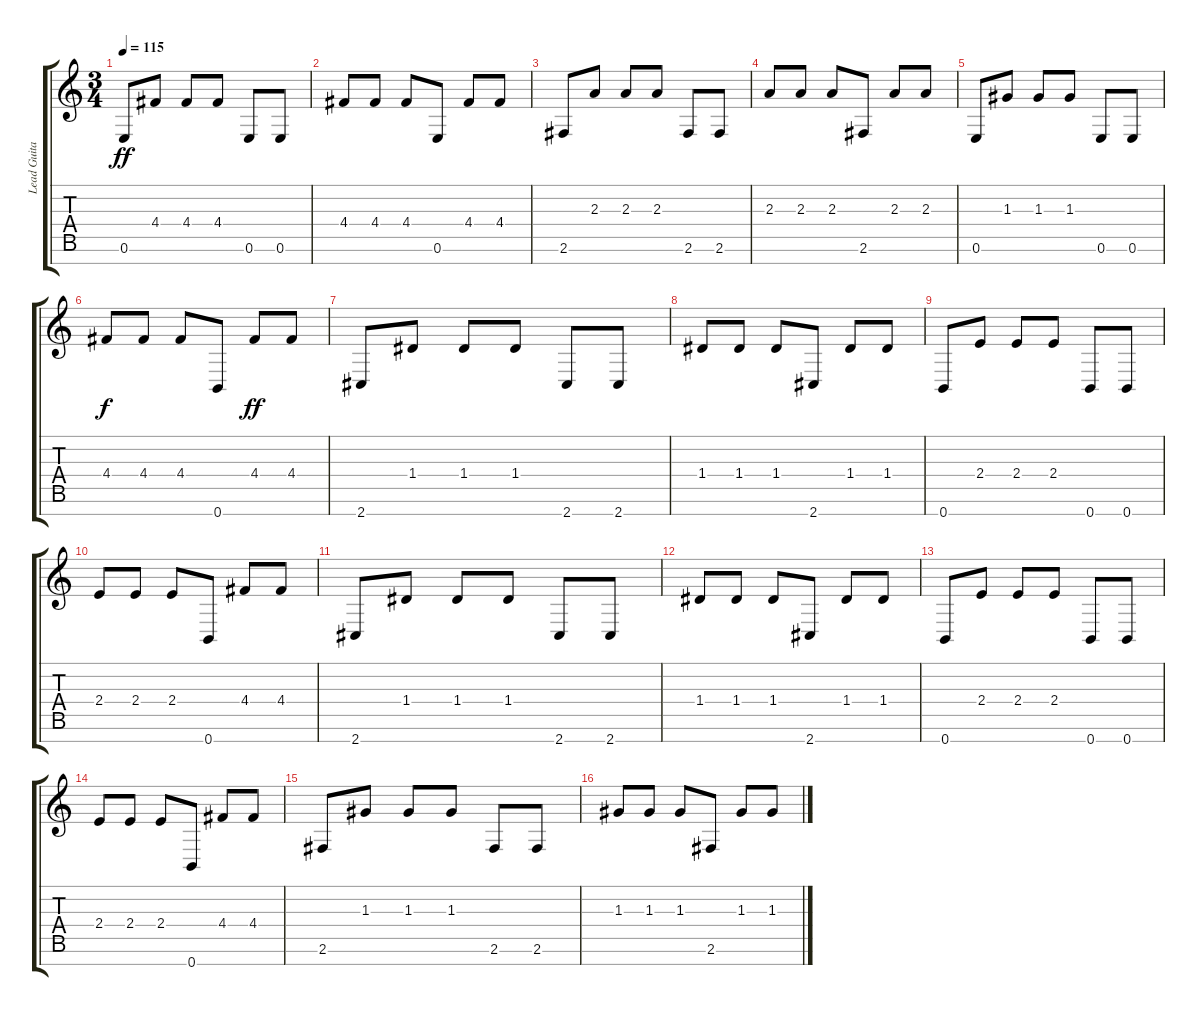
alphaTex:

\track ("Lead Guitar II" "Lead Guita") {instrument distortionguitar}
\staff {score tabs}
\tuning (E4 B3 G3 D3 A2 E2 B1) {hide}
\ts (3 4)
\tempo 115
\clef g2
\ks c
0.6.8{dy ff} 4.4.8 4.4.8 4.4.8 0.6.8 0.6.8 |
4.4.8 4.4.8 4.4.8 0.6.8 4.4.8 4.4.8 |
2.6.8 2.3.8 2.3.8 2.3.8 2.6.8 2.6.8 |
2.3.8 2.3.8 2.3.8 2.6.8 2.3.8 2.3.8 |
0.6.8 1.3.8 1.3.8 1.3.8 0.6.8 0.6.8 |
4.4.8{dy f} 4.4.8 4.4.8 0.7.8 4.4.8{dy ff} 4.4.8 |
2.7.8 1.4.8 1.4.8 1.4.8 2.7.8 2.7.8 |
1.4.8 1.4.8 1.4.8 2.7.8 1.4.8 1.4.8 |
0.7.8 2.4.8 2.4.8 2.4.8 0.7.8 0.7.8 |
2.4.8 2.4.8 2.4.8 0.7.8 4.4.8 4.4.8 |
2.7.8 1.4.8 1.4.8 1.4.8 2.7.8 2.7.8 |
1.4.8 1.4.8 1.4.8 2.7.8 1.4.8 1.4.8 |
0.7.8 2.4.8 2.4.8 2.4.8 0.7.8 0.7.8 |
2.4.8 2.4.8 2.4.8 0.7.8 4.4.8 4.4.8 |
2.6.8 1.3.8 1.3.8 1.3.8 2.6.8 2.6.8 |
1.3.8 1.3.8 1.3.8 2.6.8 1.3.8 1.3.8
